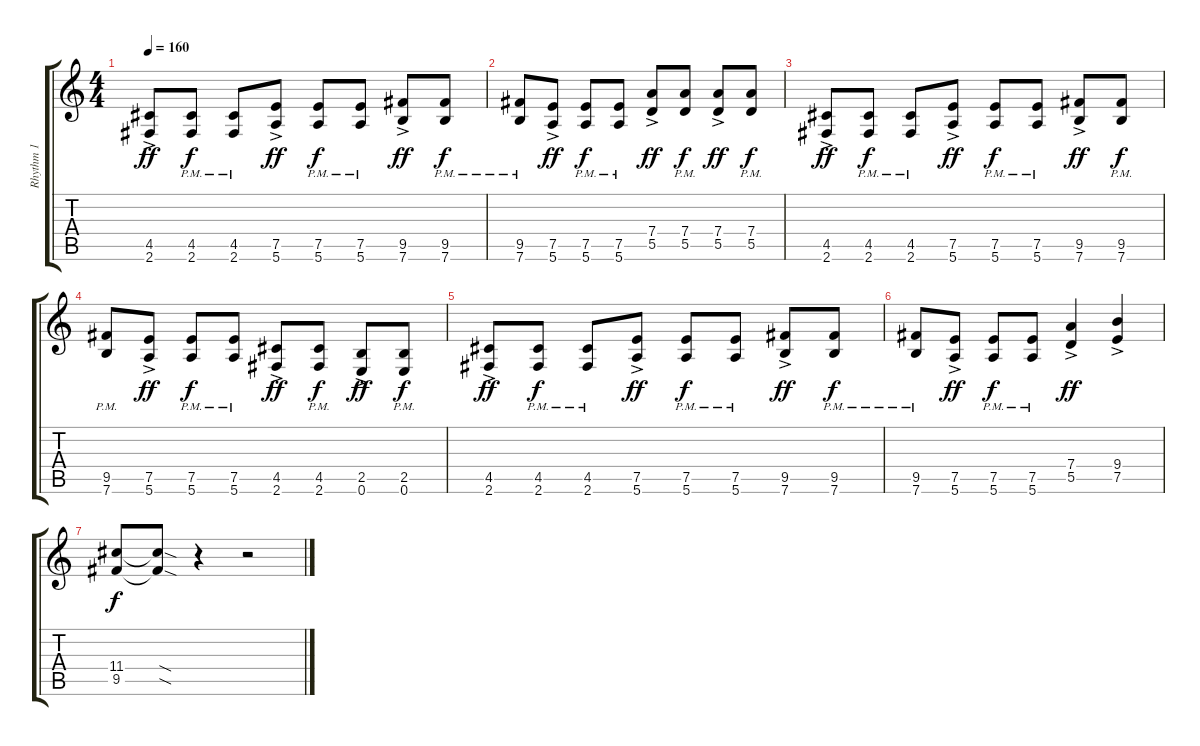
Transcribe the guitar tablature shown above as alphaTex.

\track ("Rhythm 1" "Rhythm 1") {instrument distortionguitar}
\staff {score tabs}
\tuning (E4 B3 G3 D3 A2 E2) {hide}
\ts (4 4)
\tempo 160
\clef g2
\ks c
(4.5{ac} 2.6{ac}).8{dy ff} (4.5{pm} 2.6{pm}).8{dy f} (4.5{pm} 2.6{pm}).8 (7.5{ac} 5.6{ac}).8{dy ff} (7.5{pm} 5.6{pm}).8{dy f} (7.5{pm} 5.6{pm}).8 (9.5{ac} 7.6).8{dy ff} (9.5{pm} 7.6{pm}).8{dy f} |
(9.5{pm} 7.6{pm}).8 (7.5{ac} 5.6{ac}).8{dy ff} (7.5{pm} 5.6{pm}).8{dy f} (7.5{pm} 5.6{pm}).8 (7.4{ac} 5.5{ac}).8{dy ff} (7.4{pm} 5.5{pm}).8{dy f} (7.4{ac} 5.5{ac}).8{dy ff} (7.4{pm} 5.5{pm}).8{dy f} |
(4.5{ac} 2.6{ac}).8{dy ff} (4.5{pm} 2.6{pm}).8{dy f} (4.5{pm} 2.6{pm}).8 (7.5{ac} 5.6{ac}).8{dy ff} (7.5{pm} 5.6{pm}).8{dy f} (7.5{pm} 5.6{pm}).8 (9.5{ac} 7.6{ac}).8{dy ff} (9.5{pm} 7.6{pm}).8{dy f} |
(9.5{pm} 7.6{pm}).8 (7.5{ac} 5.6{ac}).8{dy ff} (7.5{pm} 5.6{pm}).8{dy f} (7.5{pm} 5.6{pm}).8 (4.5{ac} 2.6{ac}).8{dy ff} (4.5{pm} 2.6{pm}).8{dy f} (2.5{ac} 0.6{ac}).8{dy ff} (2.5{pm} 0.6{pm}).8{dy f} |
(4.5{ac} 2.6{ac}).8{dy ff} (4.5{pm} 2.6{pm}).8{dy f} (4.5{pm} 2.6{pm}).8 (7.5{ac} 5.6{ac}).8{dy ff} (7.5{pm} 5.6{pm}).8{dy f} (7.5{pm} 5.6{pm}).8 (9.5{ac} 7.6).8{dy ff} (9.5{pm} 7.6{pm}).8{dy f} |
(9.5{pm} 7.6{pm}).8 (7.5{ac} 5.6{ac}).8{dy ff} (7.5{pm} 5.6{pm}).8{dy f} (7.5{pm} 5.6{pm}).8 (7.4{ac} 5.5{ac}).4{dy ff} (9.4{ac} 7.5{ac}).4 |
(11.4 9.5).8{dy f} (11.4{sod t} 9.5{sod t}).8 r.4 r.2
